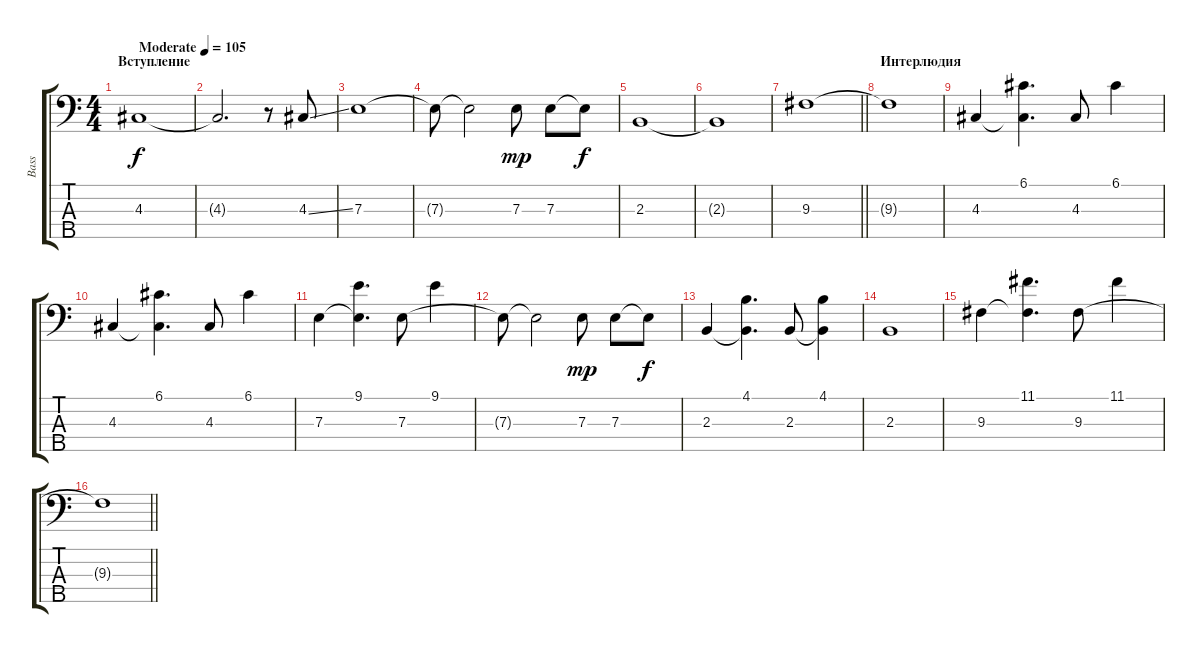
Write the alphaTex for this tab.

\track ("Bass" "Bass") {instrument electricbassfinger}
\staff {score tabs}
\tuning (G2 D2 A1 E1 B0) {hide}
\ts (4 4)
\section ("" "Вступление")
\tempo (105 "Moderate")
\clef f4
\ks c
4.3.1{dy f instrument electricbassfinger} |
4.3{t}.2{d} r.8 4.3{ss}.8 |
7.3.1 |
7.3{t}.8 7.3{t}.2 7.3.8{dy mp} 7.3.8 7.3{t}.8{dy f} |
2.3.1 |
2.3{t}.1 |
\barLineRight lightlight
9.3.1 |
\section ("" "Интерлюдия")
9.3{t}.1 |
4.3.4 (6.1 4.3{t}).4{d} 4.3.8 6.1.4 |
4.3.4 (6.1 4.3{t}).4{d} 4.3.8 6.1.4 |
7.3.4 (9.1 7.3{t}).4{d} 7.3.8 9.1.4 |
7.3{t}.8 7.3{t}.2 7.3.8{dy mp} 7.3.8 7.3{t}.8{dy f} |
2.3.4 (4.1 2.3{t}).4{d} 2.3.8 (4.1 2.3{t}).4 |
2.3.1 |
9.3.4 (11.1 9.3{t}).4{d} 9.3.8 11.1.4 |
\barLineRight lightlight
9.3{t}.1
